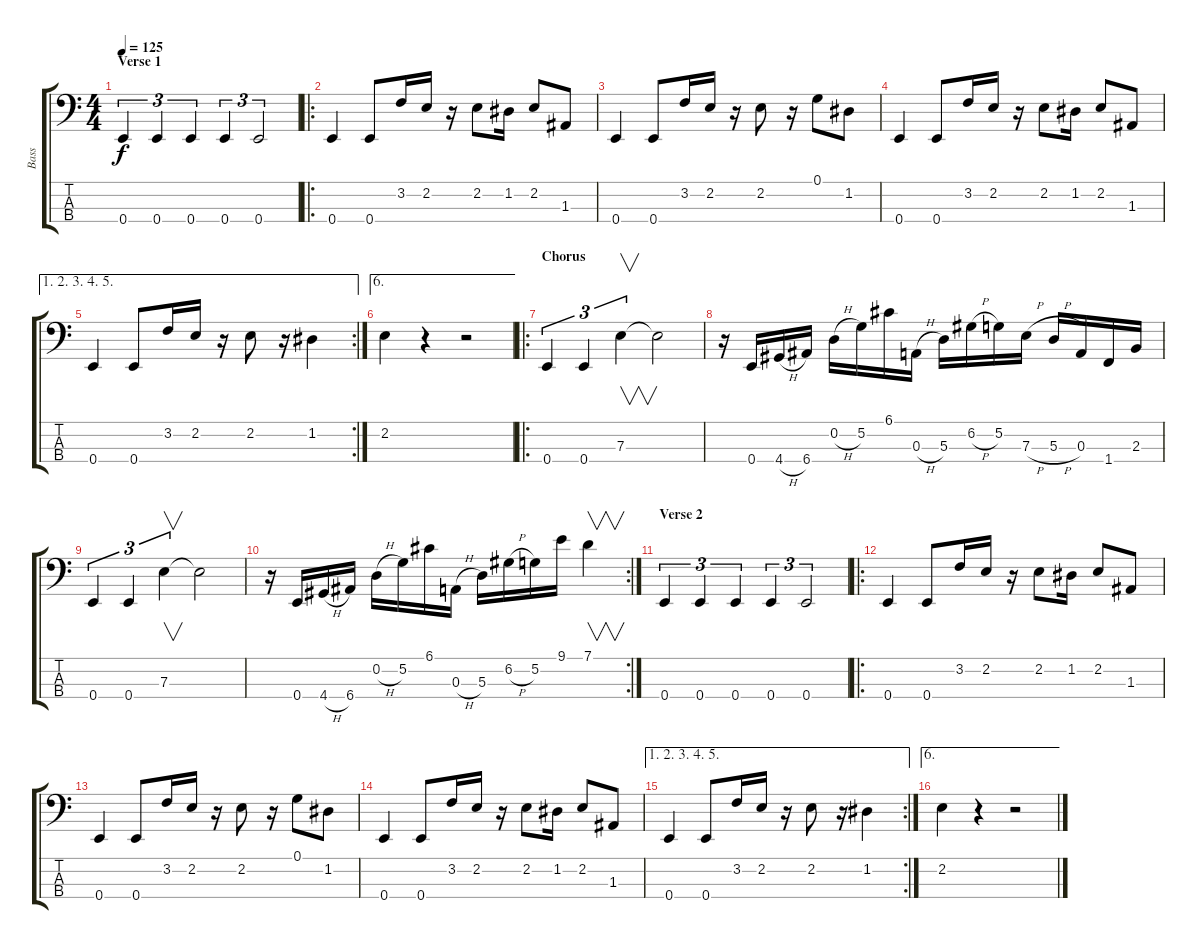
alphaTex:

\track ("Bass" "Bass") {instrument electricbassfinger}
\staff {score tabs}
\tuning (G2 D2 A1 E1) {hide}
\ts (4 4)
\section ("" "Verse 1")
\tempo 125
\clef f4
\ks c
0.4.4{tu (3 2) dy f instrument electricbassfinger} 0.4.4{tu (3 2)} 0.4.4{tu (3 2)} 0.4.4{tu (3 2)} 0.4.2{tu (3 2)} |
\ro
0.4.4 0.4.8 3.2.16 2.2.16 r.16 2.2.8 1.2.16 2.2.8 1.3.8 |
0.4.4 0.4.8 3.2.16 2.2.16 r.16 2.2.8 r.16 0.1.8 1.2.8 |
0.4.4 0.4.8 3.2.16 2.2.16 r.16 2.2.8 1.2.16 2.2.8 1.3.8 |
\ae (1 2 3 4 5)
\rc 2
0.4.4 0.4.8 3.2.16 2.2.16 r.16 2.2.8 r.16 1.2.4 |
\ae 6
2.2.4 r.4 r.2 |
\ro
\section ("" "Chorus")
0.4.4{tu (3 2)} 0.4.4{tu (3 2)} 7.3.4{v tu (3 2)} 7.3{t}.2 |
r.16 0.4.16 4.4{h}.16 6.4.16 0.2{h}.16 5.2.16 6.1.16 0.3{h}.16 5.3.16 6.2{h}.16 5.2.16 7.3{h}.16 5.3{h}.16 0.3.16 1.4.16 2.3.16 |
0.4.4{tu (3 2)} 0.4.4{tu (3 2)} 7.3.4{v tu (3 2)} 7.3{t}.2 |
\rc 2
r.16 0.4.16 4.4{h}.16 6.4.16 0.2{h}.16 5.2.16 6.1.16 0.3{h}.16 5.3.16 6.2{h}.16 5.2.16 9.1.16 7.1.4{v} |
\section ("" "Verse 2")
0.4.4{tu (3 2)} 0.4.4{tu (3 2)} 0.4.4{tu (3 2)} 0.4.4{tu (3 2)} 0.4.2{tu (3 2)} |
\ro
0.4.4 0.4.8 3.2.16 2.2.16 r.16 2.2.8 1.2.16 2.2.8 1.3.8 |
0.4.4 0.4.8 3.2.16 2.2.16 r.16 2.2.8 r.16 0.1.8 1.2.8 |
0.4.4 0.4.8 3.2.16 2.2.16 r.16 2.2.8 1.2.16 2.2.8 1.3.8 |
\ae (1 2 3 4 5)
\rc 2
0.4.4 0.4.8 3.2.16 2.2.16 r.16 2.2.8 r.16 1.2.4 |
\ae 6
2.2.4 r.4 r.2
